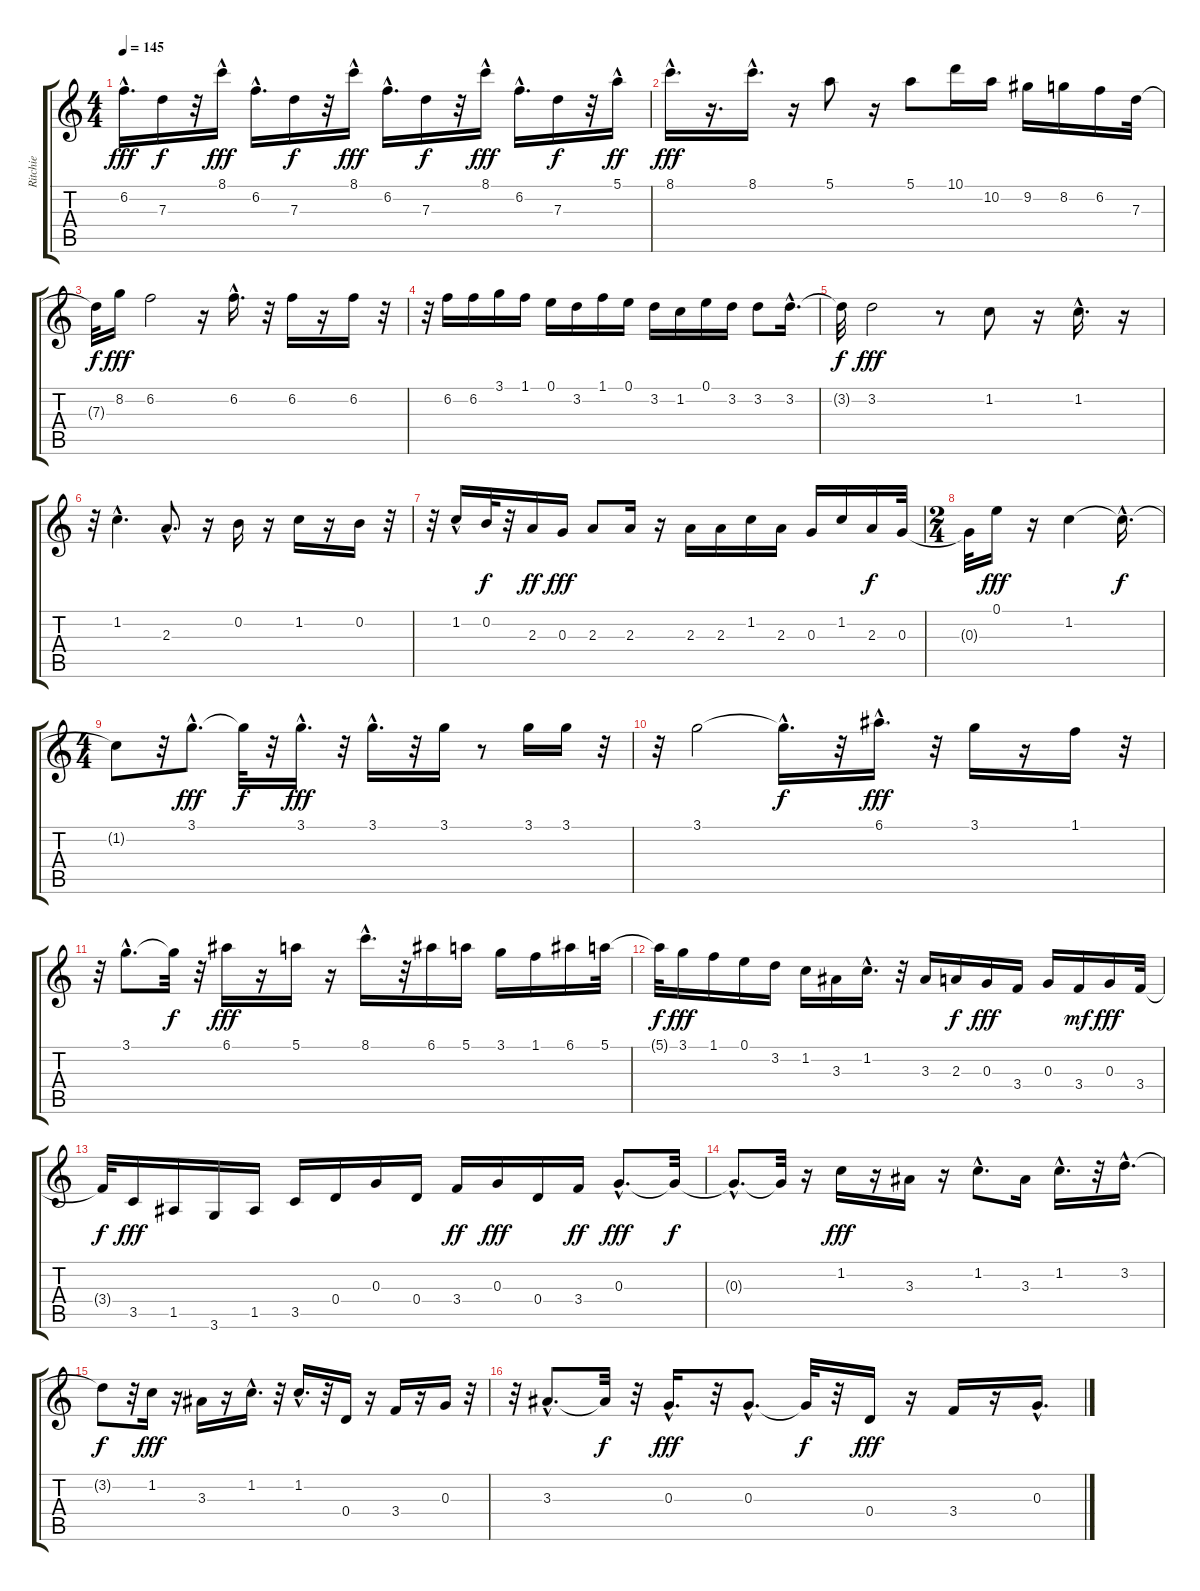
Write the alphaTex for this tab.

\track ("Ritchie" "Ritchie") {instrument overdrivenguitar}
\staff {score tabs}
\tuning (E4 B3 G3 D3 A2 E2) {hide}
\ts (4 4)
\tempo 145
\clef g2
\ks c
6.2{hac}.16{d dy fff} 7.3.16{dy f} r.32 8.1{hac}.16{dy fff} 6.2{hac}.16{d} 7.3.16{dy f} r.32 8.1{hac}.16{dy fff} 6.2{hac}.16{d} 7.3.16{dy f} r.32 8.1{hac}.16{dy fff} 6.2{hac}.16{d} 7.3.16{dy f} r.32 5.1{hac}.16{dy ff} |
8.1{hac}.16{d dy fff} r.16{d} 8.1{hac}.16{d} r.16 5.1.8 r.16 5.1.8 10.1.16 10.2.16 9.2.16 8.2.16 6.2.16 7.3.32 |
7.3{t}.32{dy f} 8.2.16{dy fff} 6.2.2 r.16 6.2{hac}.16{d} r.32 6.2.16 r.16 6.2.16 r.32 |
r.32 6.2.16 6.2.16 3.1.16 1.1.16 0.1.16 3.2.16 1.1.16 0.1.16 3.2.16 1.2.16 0.1.16 3.2.16 3.2.8 3.2{hac}.16{d} |
3.2{t}.32{dy f} 3.2.2{dy fff} r.8 1.2.8 r.16 1.2{hac}.16{d} r.16 |
r.32 1.2{hac}.4{d} 2.3{hac}.8{d} r.16 0.2.16 r.16 1.2.16 r.16 0.2.16 r.32 |
r.32 1.2{hac}.16 0.2.32{dy f} r.32 2.3.16{dy ff} 0.3.16{dy fff} 2.3.8 2.3.16 r.16 2.3.16 2.3.16 1.2.16 2.3.16 0.3.16 1.2.16 2.3.16{dy f} 0.3.32 |
\ts (2 4)
0.3{t}.32 0.1.16{dy fff} r.16 1.2.4 1.2{hac t}.16{d dy f} |
\ts (4 4)
1.2{t}.8 r.32 3.1{hac}.8{d dy fff} 3.1{t}.32{dy f} r.32 3.1{hac}.16{d dy fff} r.32 3.1{hac}.16{d} r.32 3.1.16 r.8 3.1.16 3.1.16 r.32 |
r.32 3.1.2 3.1{hac t}.16{d dy f} r.32 6.1{hac}.16{d dy fff} r.32 3.1.16 r.16 1.1.16 r.32 |
r.32 3.1{hac}.8{d} 3.1{t}.32{dy f} r.32 6.1.16{dy fff} r.16 5.1.16 r.16 8.1{hac}.16{d} r.32 6.1.16 5.1.16 3.1.16 1.1.16 6.1.16 5.1.32 |
5.1{t}.32{dy f} 3.1.16{dy fff} 1.1.16 0.1.16 3.2.16 1.2.16 3.3.16 1.2{hac}.16{d} r.32 3.3.16 2.3.16{dy f} 0.3.16{dy fff} 3.4.16 0.3.16 3.4.16{dy mf} 0.3.16{dy fff} 3.4.32 |
3.4{t}.32{dy f} 3.5.16{dy fff} 1.5.16 3.6.16 1.5.16 3.5.16 0.4.16 0.3.16 0.4.16 3.4.16{dy ff} 0.3.16{dy fff} 0.4.16 3.4.16{dy ff} 0.3{hac}.8{d dy fff} 0.3{t}.32{dy f} |
0.3{hac t}.8{d} 0.3{t}.32 r.16 1.2.16{dy fff} r.16 3.3.16 r.16 1.2{hac}.8{d} 3.3.16 1.2{hac}.16{d} r.32 3.2{hac}.16{d} |
3.2{t}.8{dy f} r.32 1.2.16{dy fff} r.16 3.3.16 r.16 1.2{hac}.16{d} r.32 1.2{hac}.16{d} r.32 0.4.16 r.16 3.4.16 r.16 0.3.16 r.32 |
r.32 3.3{hac}.8{d} 3.3{t}.32{dy f} r.32 0.3{hac}.16{d dy fff} r.32 0.3{hac}.8{d} 0.3{t}.32{dy f} r.32 0.4.16{dy fff} r.16 3.4.16 r.16 0.3{hac}.16{d}
